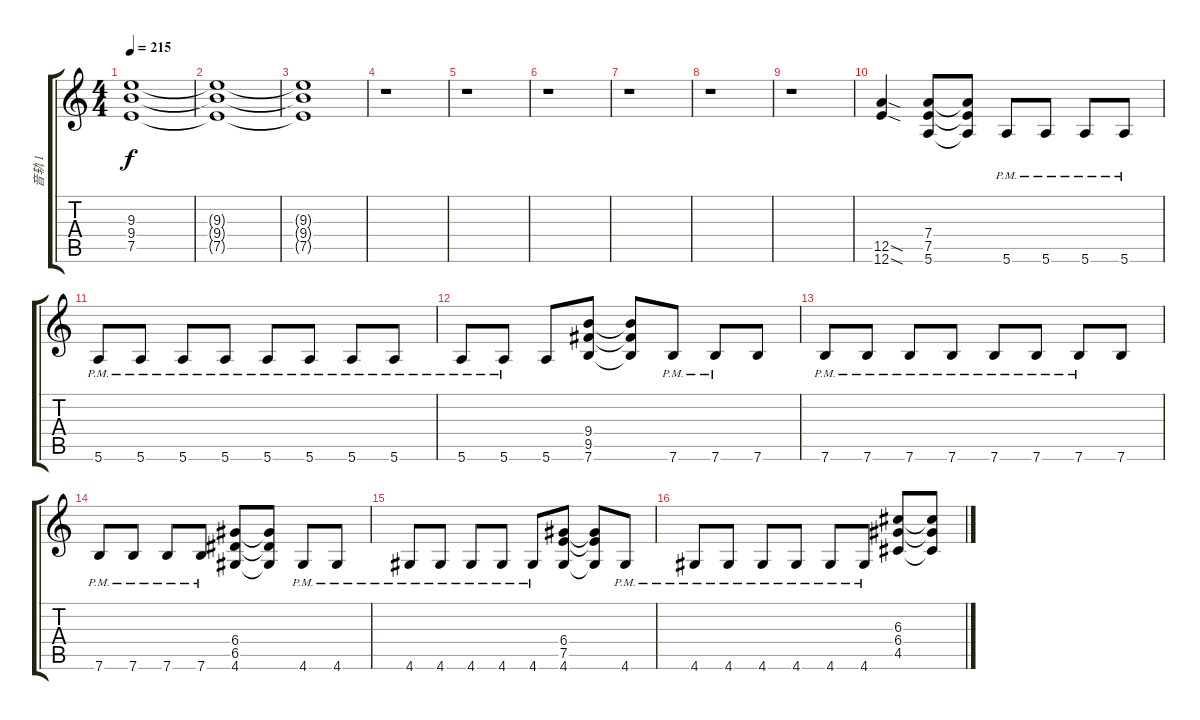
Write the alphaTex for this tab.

\track ("音轨 1" "音轨 1") {instrument distortionguitar}
\staff {score tabs}
\tuning (E4 B3 G3 D3 A2 E2) {hide}
\ts (4 4)
\tempo 215
\clef g2
\ks c
(9.3{t} 9.4{t} 7.5{t}).1{dy f} |
(9.3{t} 9.4{t} 7.5{t}).1 |
(9.3{t} 9.4{t} 7.5{t}).1 |
r.1 |
r.1 |
r.1 |
r.1 |
r.1 |
r.1 |
(12.5{sod} 12.6{sod}).4 (7.4 7.5 5.6).8 (7.4{t} 7.5{t} 5.6{t}).8 5.6{pm}.8 5.6{pm}.8 5.6{pm}.8 5.6{pm}.8 |
5.6{pm}.8 5.6{pm}.8 5.6{pm}.8 5.6{pm}.8 5.6{pm}.8 5.6{pm}.8 5.6{pm}.8 5.6{pm}.8 |
5.6{pm}.8 5.6{pm}.8 5.6.8 (9.4 9.5 7.6).8 (9.4{t} 9.5{t} 7.6{t}).8 7.6{pm}.8 7.6{pm}.8 7.6.8 |
7.6{pm}.8 7.6{pm}.8 7.6{pm}.8 7.6{pm}.8 7.6{pm}.8 7.6{pm}.8 7.6{pm}.8 7.6.8 |
7.6{pm}.8 7.6{pm}.8 7.6{pm}.8 7.6{pm}.8 (6.4 6.5 4.6).8 (6.4{t} 6.5{t} 4.6{t}).8 4.6{pm}.8 4.6{pm}.8 |
4.6{pm}.8 4.6{pm}.8 4.6{pm}.8 4.6{pm}.8 4.6{pm}.8 (6.4 7.5 4.6).8 (6.4{t} 7.5{t} 4.6{t}).8 4.6{pm}.8 |
4.6{pm}.8 4.6{pm}.8 4.6{pm}.8 4.6{pm}.8 4.6{pm}.8 4.6{pm}.8 (6.3 6.4 4.5).8 (6.3{t} 6.4{t} 4.5{t}).8
